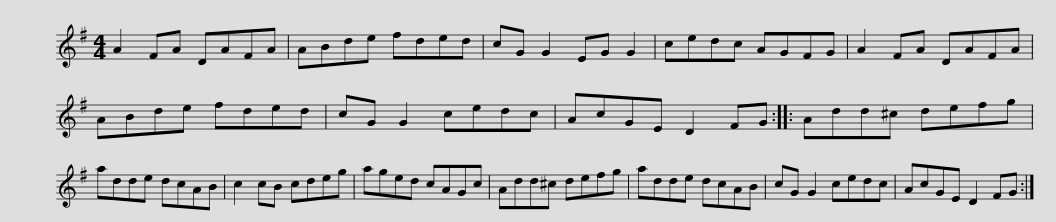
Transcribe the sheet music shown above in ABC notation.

X:1
L:1/8
M:4/4
I:linebreak $
K:G
V:1 treble
V:1
 A2 FA DAFA | ABde fded | cG G2 EG G2 | cedc AGFG | A2 FA DAFA | %5
 ABde fded |$ cG G2 cedc | AcGE D2 FG :: Add^c defg | adde dcAB | %10
 c2 cB cdeg |$ aged cAGc | Add^c defg | adde dcAB | cG G2 cedc | %15
 AcGE D2 FG :| %16
